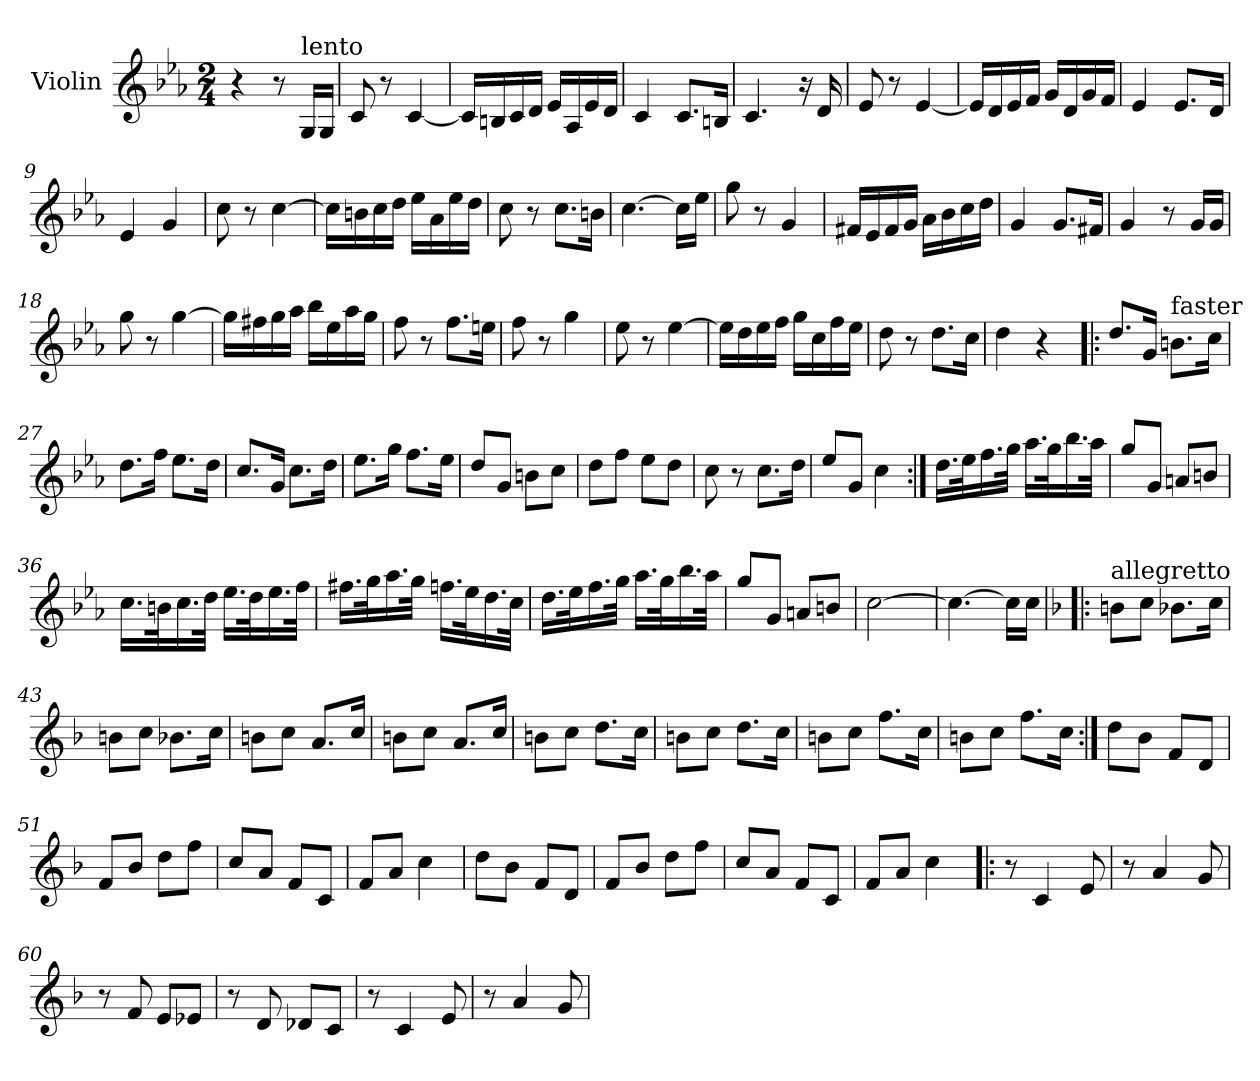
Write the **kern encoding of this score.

**kern
*part1
*staff1
*I"Violin
*I'Vln
*clefG2
*k[b-e-a-]
*E-:
*M2/4
=1
4r
8r
!LO:TX:a:t=lento
16G/LL
16G/JJ
=2
8c/
8r
[4c/
=3
16c/LL]
16Bn/
16c/
16d/JJ
16e-/LL
16A-/
16e-/
16d/JJ
=4
4c/
8.c/L
16Bn/Jk
=5
4.c/
16r
16d/
=6
8e-/
8r
[4e-/
=7
16e-/LL]
16d/
16e-/
16f/JJ
16g/LL
16d/
16g/
16f/JJ
=8
4e-/
8.e-/L
16d/Jk
!!LO:LB:g=z
=9
4e-/
4g/
=10
8cc\
8r
[4cc\
=11
16cc\LL]
16bn\
16cc\
16dd\JJ
16ee-\LL
16a-\
16ee-\
16dd\JJ
=12
8cc\
8r
8.cc\L
16bn\Jk
=13
[4.cc\
16cc\LL]
16ee-\JJ
=14
8gg\
8r
4g/
=15
16f#X/LL
16e-/
16f#/
16g/JJ
16a-\LL
16b-\
16cc\
16dd\JJ
=16
4g/
8.g/L
16f#X/Jk
!!LO:LB:g=z
=17
4g/
8r
16g/LL
16g/JJ
=18
8gg\
8r
[4gg\
=19
16gg\LL]
16ff#X\
16gg\
16aa-\JJ
16bb-\LL
16ee-\
16aa-\
16gg\JJ
=20
8ff\
8r
8.ff\L
16een\Jk
=21
8ff\
8r
4gg\
=22
8ee-\
8r
[4ee-\
=23
16ee-\LL]
16dd\
16ee-\
16ff\JJ
16gg\LL
16cc\
16ff\
16ee-\JJ
=24
8dd\
8r
8.dd\L
16cc\Jk
=25
4dd\
4r
!!LO:LB:g=z
=26!|:
8.dd/L
16g/Jk
!LO:TX:a:t=faster
8.bn\L
16cc\Jk
=27
8.dd\L
16ff\Jk
8.ee-\L
16dd\Jk
=28
8.cc/L
16g/Jk
8.cc\L
16dd\Jk
=29
8.ee-\L
16gg\Jk
8.ff\L
16ee-\Jk
=30
8dd/L
8g/J
8bn\L
8cc\J
=31
8dd\L
8ff\J
8ee-\L
8dd\J
=32
8cc\
8r
8.cc\L
16dd\Jk
=33
8ee-/L
8g/J
4cc\
!!LO:LB:g=z
=34:|!
16.dd\LL
32ee-\K
16.ff\
32gg\JJk
16.aa-\LL
32gg\K
16.bb-\
32aa-\JJk
=35
8gg/L
8g/J
8an/L
8bn/J
=36
16.cc\LL
32bn\K
16.cc\
32dd\JJk
16.ee-\LL
32dd\K
16.ee-\
32ff\JJk
=37
16.ff#X\LL
32gg\K
16.aa-\
32gg\JJk
16.ffn\LL
32ee-\K
16.dd\
32cc\JJk
=38
16.dd\LL
32ee-\K
16.ff\
32gg\JJk
16.aa-\LL
32gg\K
16.bb-\
32aa-\JJk
!!LO:LB:g=z
=39
8gg/L
8g/J
8an/L
8bn/J
=40
[2cc\
=41
4.cc\_
16cc\LL]
16cc\JJ
=42!|:
*k[b-]
*F:
!LO:TX:a:t=allegretto
8bn\L
8cc\J
8.b-X\L
16cc\Jk
=43
8bn\L
8cc\J
8.b-X\L
16cc\Jk
=44
8bn\L
8cc\J
8.a/L
16cc/Jk
=45
8bn\L
8cc\J
8.a/L
16cc/Jk
=46
8bn\L
8cc\J
8.dd\L
16cc\Jk
=47
8bn\L
8cc\J
8.dd\L
16cc\Jk
=48
8bn\L
8cc\J
8.ff\L
16cc\Jk
!!LO:LB:g=z
=49
8bn\L
8cc\J
8.ff\L
16cc\Jk
=50:|!
8dd\L
8b-\J
8f/L
8d/J
=51
8f/L
8b-/J
8dd\L
8ff\J
=52
8cc/L
8a/J
8f/L
8c/J
=53
8f/L
8a/J
4cc\
=54
8dd\L
8b-\J
8f/L
8d/J
=55
8f/L
8b-/J
8dd\L
8ff\J
=56
8cc/L
8a/J
8f/L
8c/J
=57
8f/L
8a/J
4cc\
=58!|:
8r
4c/
8e/
=59
8r
4a/
8g/
!!LO:LB:g=z
=60
8r
8f/
8e/L
8e-X/J
=61
8r
8d/
8d-X/L
8c/J
=62
8r
4c/
8e/
=63
8r
4a/
8g/
=
*-
